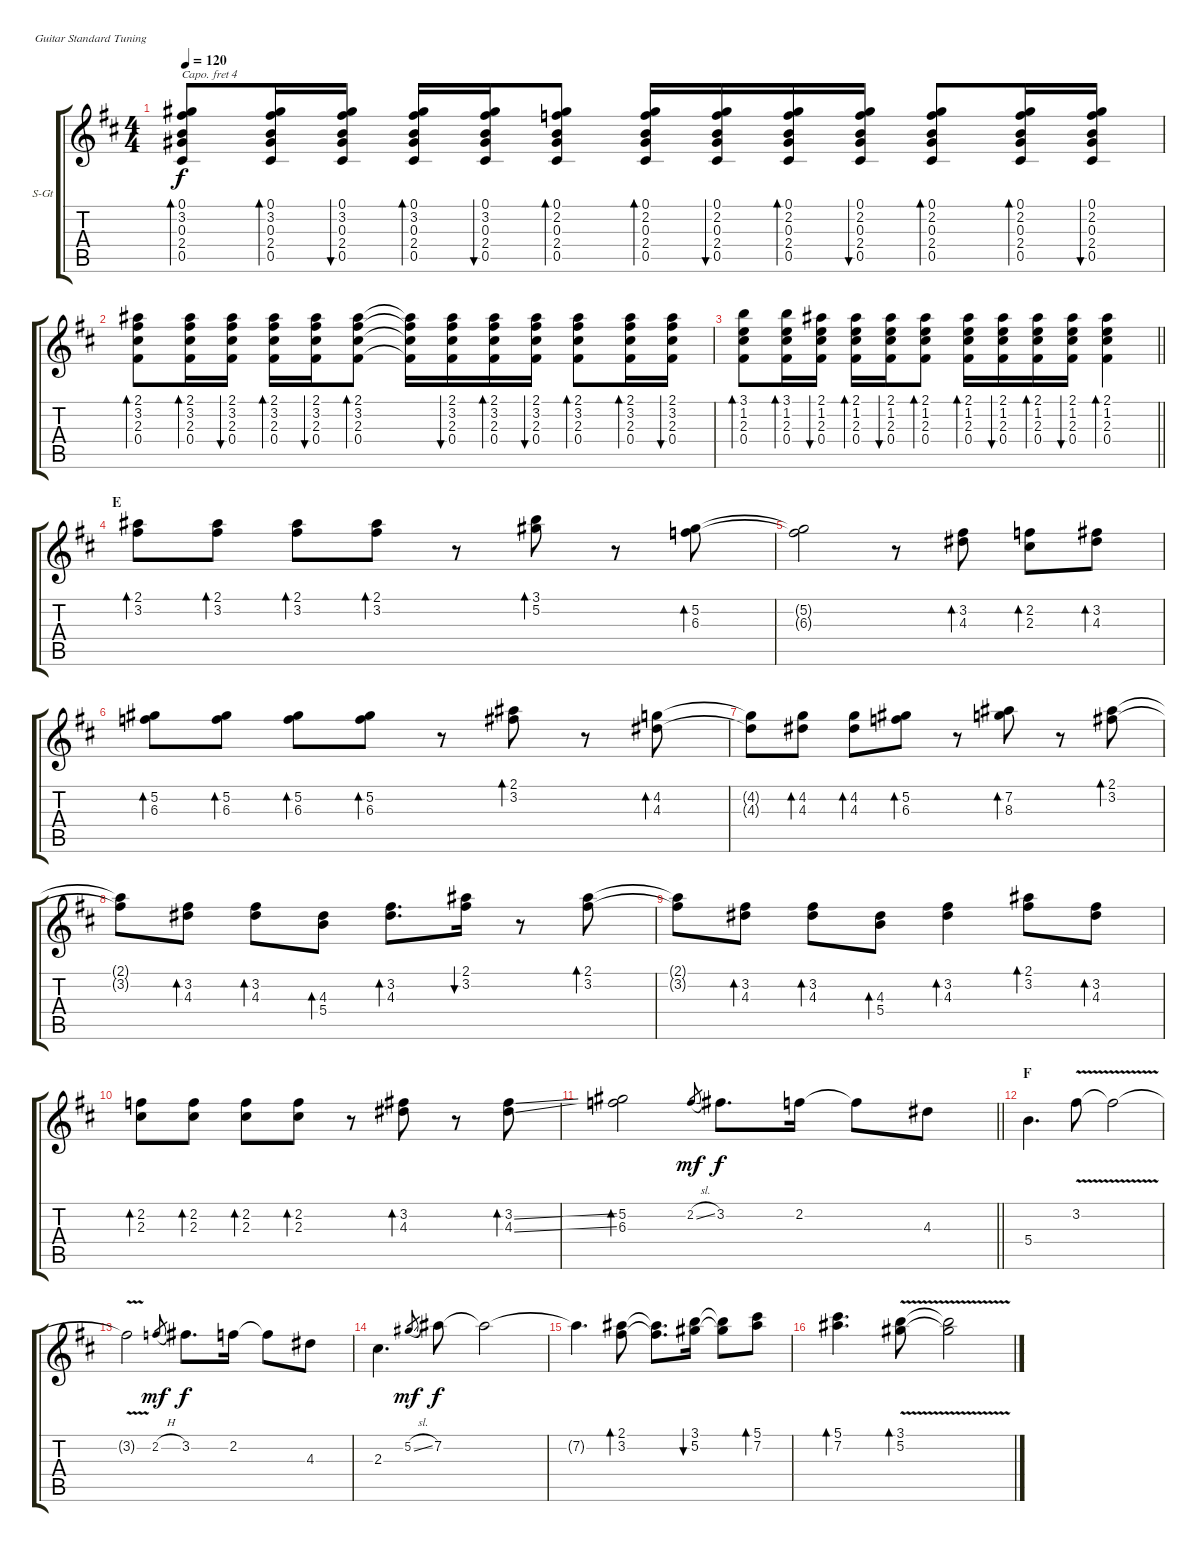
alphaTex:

\bracketExtendMode groupsimilarinstruments
\firstSystemTrackNameOrientation horizontal
\otherSystemsTrackNameOrientation horizontal
\track ("爽哥" "S-Gt") {instrument acousticguitarsteel}
\staff {score tabs}
\capo 4
\tuning (E4 B3 G3 D3 A2 E2)
\ts (4 4)
\tempo 120
\clef g2
\ks d
(0.1 3.2 0.3 2.4 0.5).8{bd 30 dy f} (0.1 3.2 0.3 2.4 0.5).16{bd 30} (0.1 3.2 0.3 2.4 0.5).16{bu 30} (0.1 3.2 0.3 2.4 0.5).16{bd 30} (0.1 3.2 0.3 2.4 0.5).16{bu 30} (0.1 2.2 0.3 2.4 0.5).8{bd 30} (0.1 2.2 0.3 2.4 0.5).16{bd 30} (0.1 2.2 0.3 2.4 0.5).16{bu 30} (0.1 2.2 0.3 2.4 0.5).16{bd 30} (0.1 2.2 0.3 2.4 0.5).16{bu 30} (0.1 2.2 0.3 2.4 0.5).8{bd 30} (0.1 2.2 0.3 2.4 0.5).16{bd 30} (0.1 2.2 0.3 2.4 0.5).16{bu 30} |
(2.1 3.2 2.3 0.4).8{bd 30} (2.1 3.2 2.3 0.4).16{bd 30} (2.1 3.2 2.3 0.4).16{bu 30} (2.1 3.2 2.3 0.4).16{bd 30} (2.1 3.2 2.3 0.4).16{bu 30} (2.1 3.2 2.3 0.4).8{bd 30} (2.1{t} 3.2{t} 2.3{t} 0.4{t}).16 (2.1 3.2 2.3 0.4).16{bu 30} (2.1 3.2 2.3 0.4).16{bd 30} (2.1 3.2 2.3 0.4).16{bu 30} (2.1 3.2 2.3 0.4).8{bd 30} (2.1 3.2 2.3 0.4).16{bd 30} (2.1 3.2 2.3 0.4).16{bu 30} |
\barLineRight lightlight
(3.1 1.2 2.3 0.4).8{bd 30} (3.1 1.2 2.3 0.4).16{bd 30} (2.1 1.2 2.3 0.4).16{bu 30} (2.1 1.2 2.3 0.4).16{bd 30} (2.1 1.2 2.3 0.4).16{bu 30} (2.1 1.2 2.3 0.4).8{bd 30} (2.1 1.2 2.3 0.4).16{bd 30} (2.1 1.2 2.3 0.4).16{bu 30} (2.1 1.2 2.3 0.4).16{bd 30} (2.1 1.2 2.3 0.4).16{bu 30} (2.1 1.2 2.3 0.4).4{bd 30} |
\section ("" "E")
(2.1 3.2).8{bd 30} (2.1 3.2).8{bd 30} (2.1 3.2).8{bd 30} (2.1 3.2).8{bd 30} r.8 (3.1 5.2).8{bd 30} r.8 (5.2 6.3).8{bd 30} |
(5.2{t} 6.3{t}).2 r.8 (3.2 4.3).8{bd 30} (2.2 2.3).8{bd 30} (3.2 4.3).8{bd 30} |
(5.2 6.3).8{bd 30} (5.2 6.3).8{bd 30} (5.2 6.3).8{bd 30} (5.2 6.3).8{bd 30} r.8 (2.1 3.2).8{bd 30} r.8 (4.2 4.3).8{bd 30} |
(4.2{t} 4.3{t}).8 (4.2 4.3).8{bd 30} (4.2 4.3).8{bd 30} (5.2 6.3).8{bd 30} r.8 (7.2 8.3).8{bd 30} r.8 (2.1 3.2).8{bd 30} |
(2.1{t} 3.2{t}).8 (3.2 4.3).8{bd 30} (3.2 4.3).8{bd 30} (4.3 5.4).8{bd 30} (3.2 4.3).8{d bd 30} (2.1 3.2).16{bu 30} r.8 (2.1 3.2).8{bd 30} |
(2.1{t} 3.2{t}).8 (3.2 4.3).8{bd 30} (3.2 4.3).8{bd 30} (4.3 5.4).8{bd 30} (3.2 4.3).4{bd 30} (2.1 3.2).8{bd 30} (3.2 4.3).8{bd 30} |
(2.2 2.3).8{bd 30} (2.2 2.3).8{bd 30} (2.2 2.3).8{bd 30} (2.2 2.3).8{bd 30} r.8 (3.2 4.3).8{bd 30} r.8 (3.2{ss} 4.3{ss}).8{bd 30} |
\barLineRight lightlight
(5.2 6.3).2{bd 30} 2.2{sl}.8{gr dy mf} 3.2.8{d dy f} 2.2.16 2.2{t}.8 4.3.8 |
\section ("" "F")
5.4.4{d} 3.2{v}.8 3.2{v t}.2 |
3.2{v t}.2 2.2{h}.8{gr dy mf} 3.2.8{d dy f} 2.2.16 2.2{t}.8 4.3.8 |
2.3.4{d} 5.2{sl}.8{gr dy mf} 7.2.8{dy f} 7.2{t}.2 |
7.2{t}.4{d} (2.1 3.2).8{bd 30} (2.1{t} 3.2{t}).8{d} (3.1 5.2).16{bu 30} (3.1{t} 5.2{t}).8 (5.1 7.2).8{bd 30} |
(5.1 7.2).4{d bd 30} (3.1{v} 5.2{v}).8{bd 30} (3.1{v t} 5.2{v t}).2
